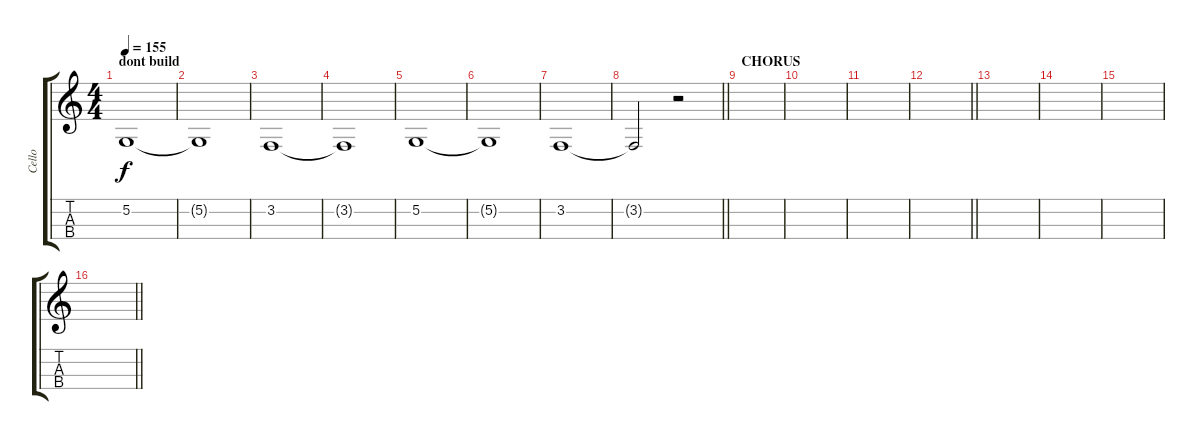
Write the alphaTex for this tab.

\track ("Cello" "Cello") {instrument cello}
\staff {score tabs}
\tuning (A3 D3 G2 C2) {hide}
\ts (4 4)
\section ("" "dont build")
\tempo 155
\clef g2
\ks c
5.2.1{dy f volume 11} |
5.2{t}.1 |
3.2.1 |
3.2{t}.1{volume 13} |
5.2.1{volume 16} |
5.2{t}.1 |
3.2.1 |
\barLineRight lightlight
3.2{t}.2{volume 12} r.2 |
\section ("" "CHORUS")
|
|
|
\barLineRight lightlight
|
|
|
|
\barLineRight lightlight
